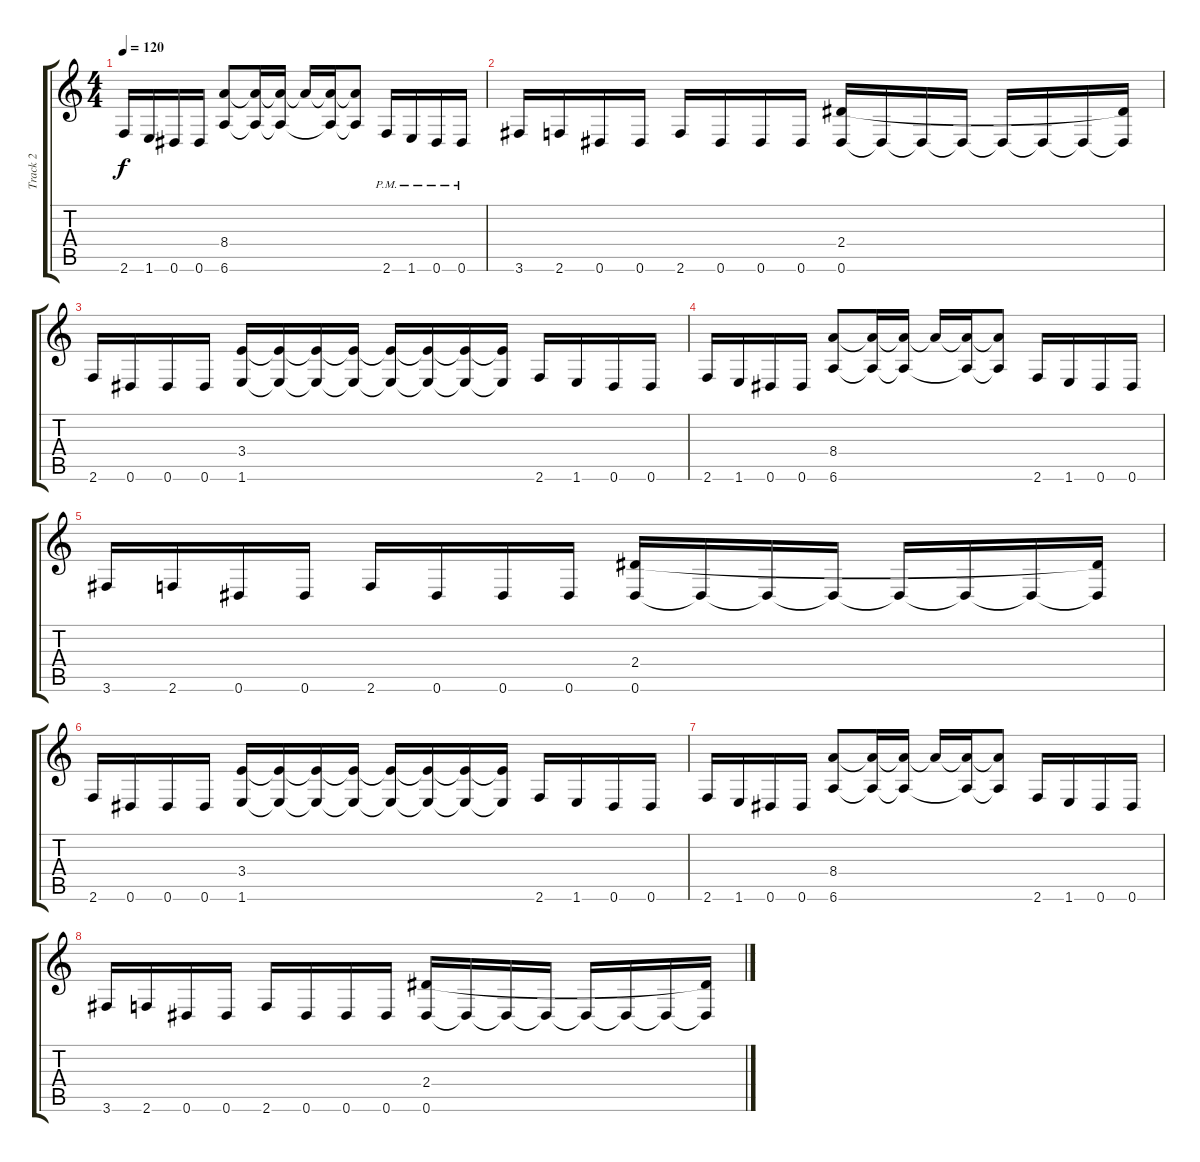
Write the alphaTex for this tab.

\track ("Track 2" "Track 2") {instrument overdrivenguitar}
\staff {score tabs}
\tuning (Eb4 Bb3 Gb3 Db3 Ab2 Eb2) {hide}
\ts (4 4)
\tempo 120
\clef g2
\ks c
2.6.16{dy f} 1.6.16 0.6.16 0.6.16 (8.4 6.6).8 (8.4{t} 6.6{t}).16 (8.4{t} 6.6{t}).16 8.4{t}.16 (8.4{t} 6.6{t}).16 (8.4{t} 6.6{t}).8 2.6{pm}.16 1.6{pm}.16 0.6{pm}.16 0.6{pm}.16 |
3.6.16 2.6.16 0.6.16 0.6.16 2.6.16 0.6.16 0.6.16 0.6.16 (2.4 0.6).16 0.6{t}.16 0.6{t}.16 0.6{t}.16 0.6{t}.16 0.6{t}.16 0.6{t}.16 (2.4{t} 0.6{t}).16 |
2.6.16 0.6.16 0.6.16 0.6.16 (3.4 1.6).16 (3.4{t} 1.6{t}).16 (3.4{t} 1.6{t}).16 (3.4{t} 1.6{t}).16 (3.4{t} 1.6{t}).16 (3.4{t} 1.6{t}).16 (3.4{t} 1.6{t}).16 (3.4{t} 1.6{t}).16 2.6.16 1.6.16 0.6.16 0.6.16 |
2.6.16 1.6.16 0.6.16 0.6.16 (8.4 6.6).8 (8.4{t} 6.6{t}).16 (8.4{t} 6.6{t}).16 8.4{t}.16 (8.4{t} 6.6{t}).16 (8.4{t} 6.6{t}).8 2.6.16 1.6.16 0.6.16 0.6.16 |
3.6.16 2.6.16 0.6.16 0.6.16 2.6.16 0.6.16 0.6.16 0.6.16 (2.4 0.6).16 0.6{t}.16 0.6{t}.16 0.6{t}.16 0.6{t}.16 0.6{t}.16 0.6{t}.16 (2.4{t} 0.6{t}).16 |
2.6.16 0.6.16 0.6.16 0.6.16 (3.4 1.6).16 (3.4{t} 1.6{t}).16 (3.4{t} 1.6{t}).16 (3.4{t} 1.6{t}).16 (3.4{t} 1.6{t}).16 (3.4{t} 1.6{t}).16 (3.4{t} 1.6{t}).16 (3.4{t} 1.6{t}).16 2.6.16 1.6.16 0.6.16 0.6.16 |
2.6.16 1.6.16 0.6.16 0.6.16 (8.4 6.6).8 (8.4{t} 6.6{t}).16 (8.4{t} 6.6{t}).16 8.4{t}.16 (8.4{t} 6.6{t}).16 (8.4{t} 6.6{t}).8 2.6.16 1.6.16 0.6.16 0.6.16 |
3.6.16 2.6.16 0.6.16 0.6.16 2.6.16 0.6.16 0.6.16 0.6.16 (2.4 0.6).16 0.6{t}.16 0.6{t}.16 0.6{t}.16 0.6{t}.16 0.6{t}.16 0.6{t}.16 (2.4{t} 0.6{t}).16
